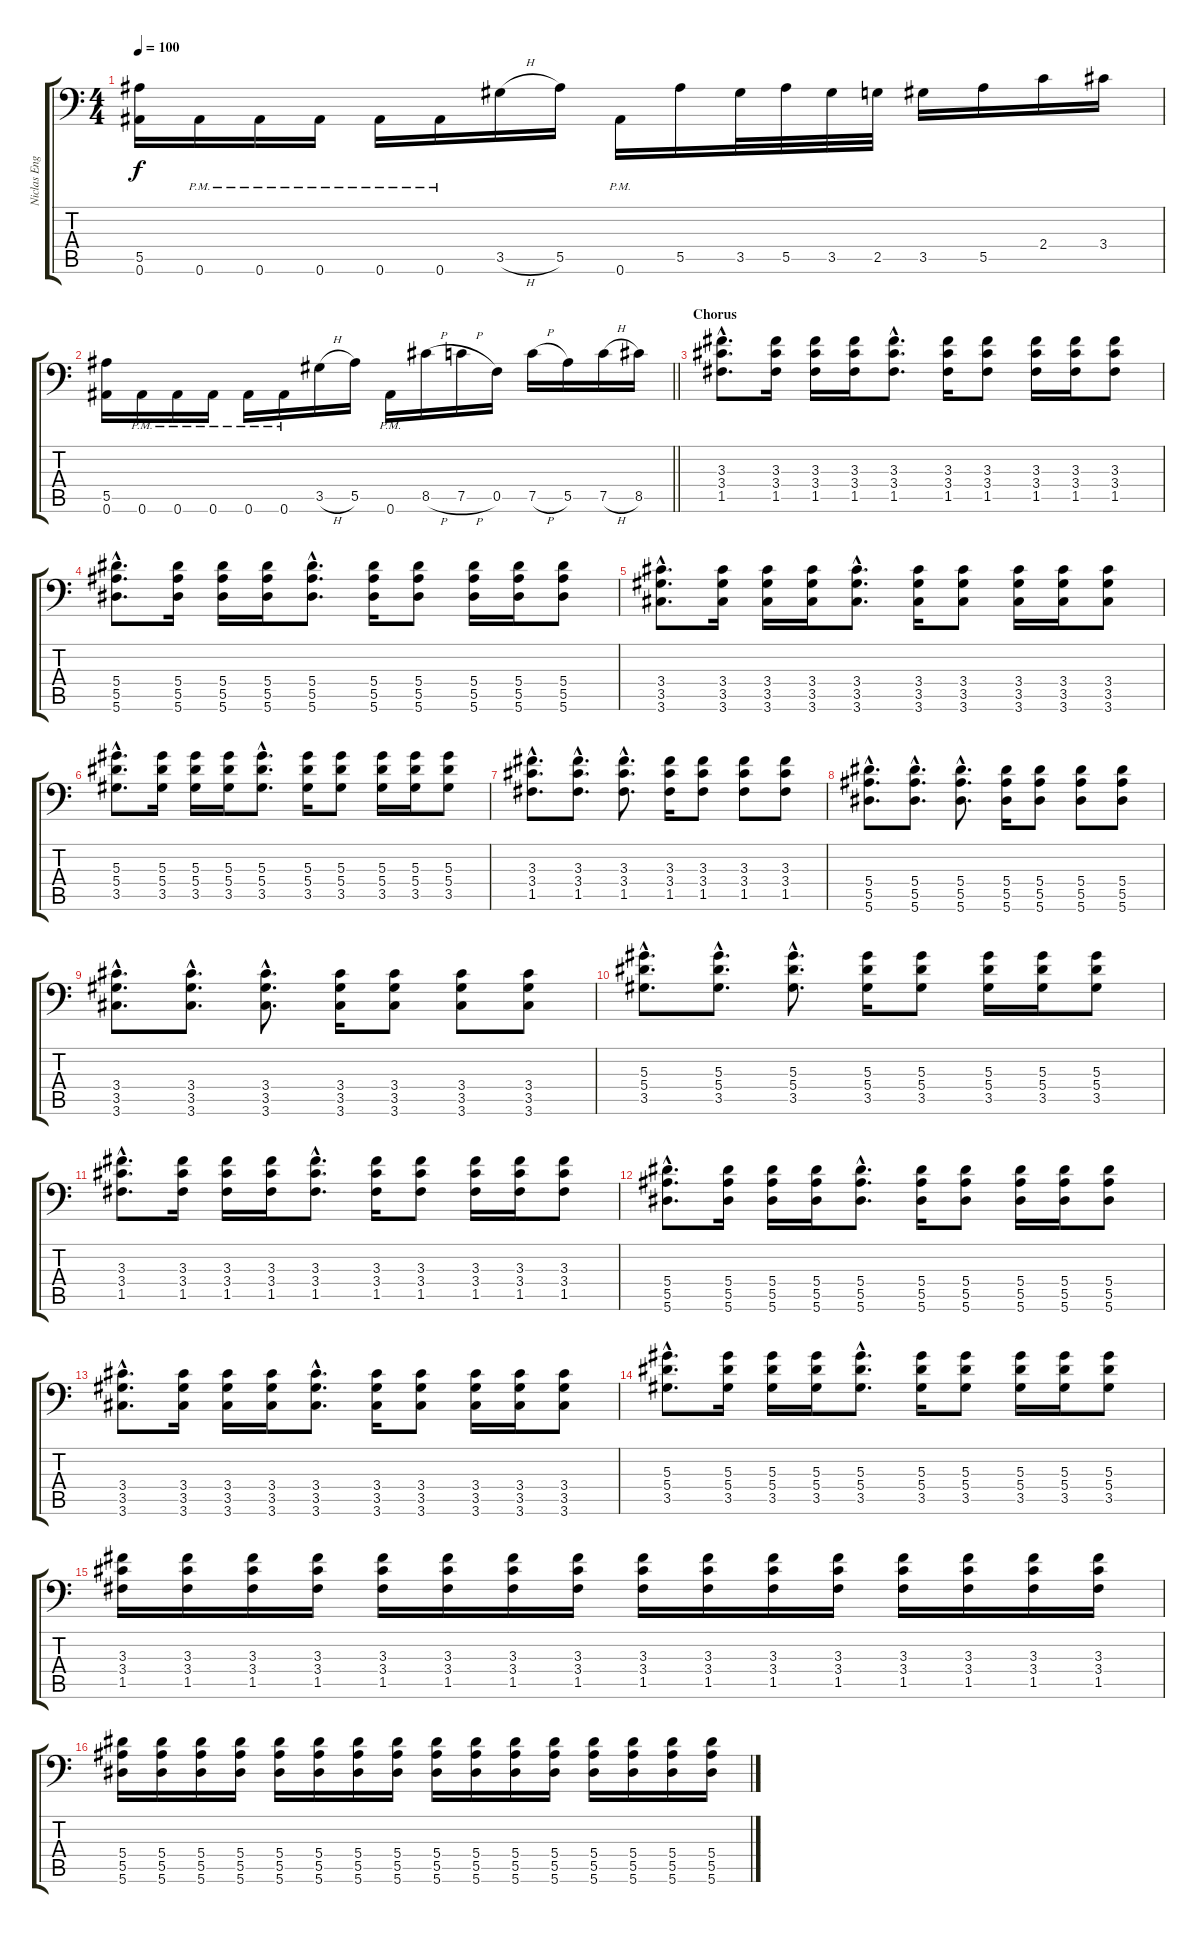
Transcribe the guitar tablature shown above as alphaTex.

\track ("Niclas Engelin" "Niclas Eng") {instrument distortionguitar}
\staff {score tabs}
\tuning (C4 G3 Eb3 Bb2 F2 Bb1) {hide}
\ts (4 4)
\tempo 100
\clef f4
\ks c
(5.5 0.6).16{dy f} 0.6{pm}.16 0.6{pm}.16 0.6{pm}.16 0.6{pm}.16 0.6{pm}.16 3.5{h}.16 5.5.16 0.6{pm}.16 5.5.16 3.5.32 5.5.32 3.5.32 2.5.32 3.5.16 5.5.16 2.4.16 3.4.16 |
\barLineRight lightlight
(5.5 0.6).16 0.6{pm}.16 0.6{pm}.16 0.6{pm}.16 0.6{pm}.16 0.6{pm}.16 3.5{h}.16 5.5.16 0.6{pm}.16 8.5{h}.16 7.5{h}.16 0.5.16 7.5{h}.16 5.5.16 7.5{h}.16 8.5.16 |
\section ("" "Chorus")
(3.3{hac} 3.4{hac} 1.5{hac}).8{d} (3.3 3.4 1.5).16 (3.3 3.4 1.5).16 (3.3 3.4 1.5).16 (3.3{hac} 3.4{hac} 1.5{hac}).8{d} (3.3 3.4 1.5).16 (3.3 3.4 1.5).8 (3.3 3.4 1.5).16 (3.3 3.4 1.5).16 (3.3 3.4 1.5).8 |
(5.4{hac} 5.5{hac} 5.6{hac}).8{d} (5.4 5.5 5.6).16 (5.4 5.5 5.6).16 (5.4 5.5 5.6).16 (5.4{hac} 5.5{hac} 5.6{hac}).8{d} (5.4 5.5 5.6).16 (5.4 5.5 5.6).8 (5.4 5.5 5.6).16 (5.4 5.5 5.6).16 (5.4 5.5 5.6).8 |
(3.4{hac} 3.5{hac} 3.6{hac}).8{d} (3.4 3.5 3.6).16 (3.4 3.5 3.6).16 (3.4 3.5 3.6).16 (3.4{hac} 3.5{hac} 3.6{hac}).8{d} (3.4 3.5 3.6).16 (3.4 3.5 3.6).8 (3.4 3.5 3.6).16 (3.4 3.5 3.6).16 (3.4 3.5 3.6).8 |
(5.3{hac} 5.4{hac} 3.5{hac}).8{d} (5.3 5.4 3.5).16 (5.3 5.4 3.5).16 (5.3 5.4 3.5).16 (5.3{hac} 5.4{hac} 3.5{hac}).8{d} (5.3 5.4 3.5).16 (5.3 5.4 3.5).8 (5.3 5.4 3.5).16 (5.3 5.4 3.5).16 (5.3 5.4 3.5).8 |
(3.3{hac} 3.4{hac} 1.5{hac}).8{d} (3.3{hac} 3.4{hac} 1.5{hac}).8{d} (3.3{hac} 3.4{hac} 1.5{hac}).8{d} (3.3 3.4 1.5).16 (3.3 3.4 1.5).8 (3.3 3.4 1.5).8 (3.3 3.4 1.5).8 |
(5.4{hac} 5.5{hac} 5.6{hac}).8{d} (5.4{hac} 5.5{hac} 5.6{hac}).8{d} (5.4{hac} 5.5{hac} 5.6{hac}).8{d} (5.4 5.5 5.6).16 (5.4 5.5 5.6).8 (5.4 5.5 5.6).8 (5.4 5.5 5.6).8 |
(3.4{hac} 3.5{hac} 3.6{hac}).8{d} (3.4{hac} 3.5{hac} 3.6{hac}).8{d} (3.4{hac} 3.5{hac} 3.6{hac}).8{d} (3.4 3.5 3.6).16 (3.4 3.5 3.6).8 (3.4 3.5 3.6).8 (3.4 3.5 3.6).8 |
(5.3{hac} 5.4{hac} 3.5{hac}).8{d} (5.3{hac} 5.4{hac} 3.5{hac}).8{d} (5.3{hac} 5.4{hac} 3.5{hac}).8{d} (5.3 5.4 3.5).16 (5.3 5.4 3.5).8 (5.3 5.4 3.5).16 (5.3 5.4 3.5).16 (5.3 5.4 3.5).8 |
(3.3{hac} 3.4{hac} 1.5{hac}).8{d} (3.3 3.4 1.5).16 (3.3 3.4 1.5).16 (3.3 3.4 1.5).16 (3.3{hac} 3.4{hac} 1.5{hac}).8{d} (3.3 3.4 1.5).16 (3.3 3.4 1.5).8 (3.3 3.4 1.5).16 (3.3 3.4 1.5).16 (3.3 3.4 1.5).8 |
(5.4{hac} 5.5{hac} 5.6{hac}).8{d} (5.4 5.5 5.6).16 (5.4 5.5 5.6).16 (5.4 5.5 5.6).16 (5.4{hac} 5.5{hac} 5.6{hac}).8{d} (5.4 5.5 5.6).16 (5.4 5.5 5.6).8 (5.4 5.5 5.6).16 (5.4 5.5 5.6).16 (5.4 5.5 5.6).8 |
(3.4{hac} 3.5{hac} 3.6{hac}).8{d} (3.4 3.5 3.6).16 (3.4 3.5 3.6).16 (3.4 3.5 3.6).16 (3.4{hac} 3.5{hac} 3.6{hac}).8{d} (3.4 3.5 3.6).16 (3.4 3.5 3.6).8 (3.4 3.5 3.6).16 (3.4 3.5 3.6).16 (3.4 3.5 3.6).8 |
(5.3{hac} 5.4{hac} 3.5{hac}).8{d} (5.3 5.4 3.5).16 (5.3 5.4 3.5).16 (5.3 5.4 3.5).16 (5.3{hac} 5.4{hac} 3.5{hac}).8{d} (5.3 5.4 3.5).16 (5.3 5.4 3.5).8 (5.3 5.4 3.5).16 (5.3 5.4 3.5).16 (5.3 5.4 3.5).8 |
(3.3 3.4 1.5).16 (3.3 3.4 1.5).16 (3.3 3.4 1.5).16 (3.3 3.4 1.5).16 (3.3 3.4 1.5).16 (3.3 3.4 1.5).16 (3.3 3.4 1.5).16 (3.3 3.4 1.5).16 (3.3 3.4 1.5).16 (3.3 3.4 1.5).16 (3.3 3.4 1.5).16 (3.3 3.4 1.5).16 (3.3 3.4 1.5).16 (3.3 3.4 1.5).16 (3.3 3.4 1.5).16 (3.3 3.4 1.5).16 |
(5.4 5.5 5.6).16 (5.4 5.5 5.6).16 (5.4 5.5 5.6).16 (5.4 5.5 5.6).16 (5.4 5.5 5.6).16 (5.4 5.5 5.6).16 (5.4 5.5 5.6).16 (5.4 5.5 5.6).16 (5.4 5.5 5.6).16 (5.4 5.5 5.6).16 (5.4 5.5 5.6).16 (5.4 5.5 5.6).16 (5.4 5.5 5.6).16 (5.4 5.5 5.6).16 (5.4 5.5 5.6).16 (5.4 5.5 5.6).16
